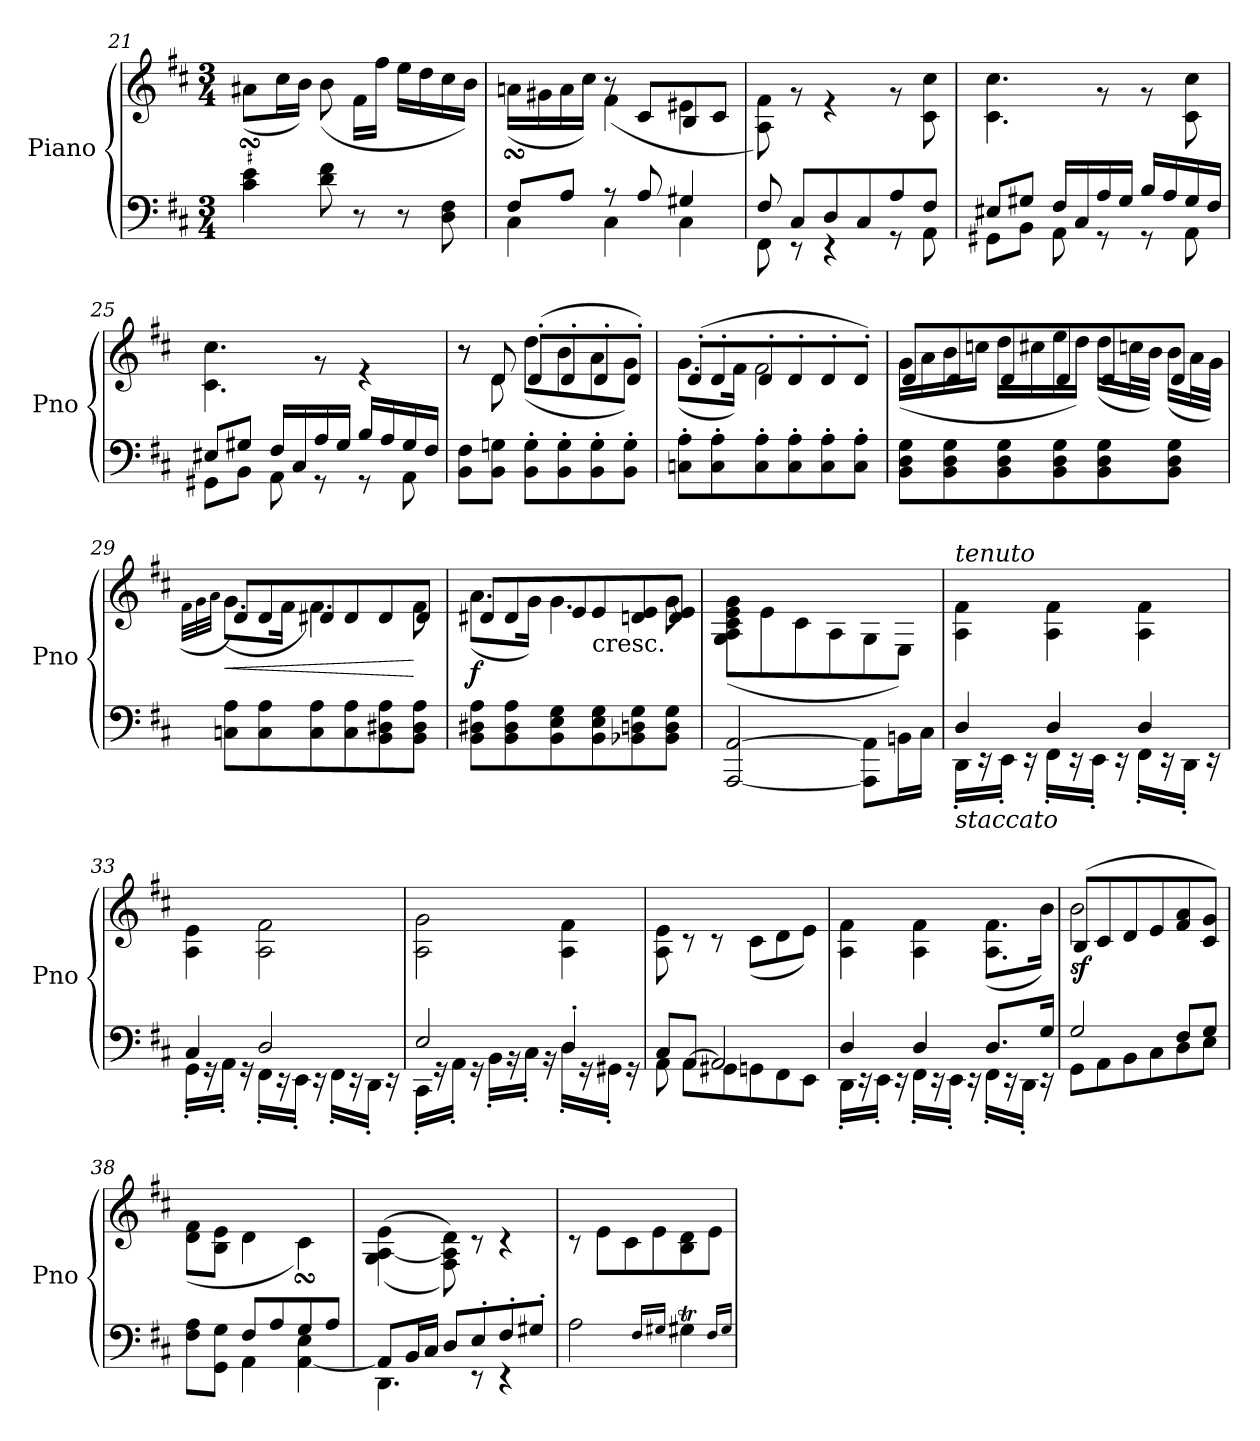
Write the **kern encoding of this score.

**kern	**kern	**dynam
*part1	*part1	*part1
*staff2	*staff1	*staff1/2
*I"Piano	*	*
*I'Pno	*	*
*clefF4	*clefG2	*
*k[f#c#]	*k[f#c#]	*
*D:	*D:	*
*M3/4	*M3/4	*
=21	=21	=21
*	*^	*
4c#\ 4e\	2.ryy	(<8a#XsSsS\L	.
.	.	16cc#\L	.
.	.	16b\JJ)	.
8d\ 8f#\	.	(<8b\	.
8r	.	16f#\LL	.
.	.	16ff#\JJ	.
8r	.	16ee\LL	.
.	.	16dd\	.
8D\ 8F#\	.	16cc#\	.
.	.	16b\JJ)	.
=22	=22	=22	=22
*^	*	*^	*
8F#/L	4C#\	2.ryy	(<16ansSSS\LL	4ryy	.
.	.	.	16g#X\	.	.
8A/J	.	.	16a\	.	.
.	.	.	16cc#\JJ)	.	.
8rA	4C#\	.	(<4f#\	8r	.
8A/	.	.	.	8c#/L	.
4G#X/	4C#\	.	4e#X\	8B/	.
.	.	.	.	8c#/J	.
*	*	*	*v	*v	*
!!LO:LB:g=z
=23	=23	=23	=23	=23
8F#/	8FF#\	2.ryy	8A\ 8f#\)	.
8C#/L	8rEE	.	8r	.
8D/	4rEE	.	4r	.
8C#/	.	.	.	.
8A/	8rGG	.	8r	.
8F#/J	8AA\	.	8c#\ 8cc#\	.
=24	=24	=24	=24	=24
8E#X/L	8GG#X\L	2.ryy	4.c#\ 4.cc#\	.
8G#X/J	8BB\J	.	.	.
16F#/LL	8AA\	.	.	.
16C#/	.	.	.	.
16A/	8rGG	.	8r	.
16G#/JJ	.	.	.	.
16B/LL	8rGG	.	8r	.
16A/	.	.	.	.
16G#/	8AA\	.	8c#\ 8cc#\	.
16F#/JJ	.	.	.	.
=25	=25	=25	=25	=25
8E#X/L	8GG#X\L	2.ryy	4.c#\ 4.cc#\	.
8G#X/J	8BB\J	.	.	.
16F#/LL	8AA\	.	.	.
16C#/	.	.	.	.
16A/	8rGG	.	8r	.
16G#/JJ	.	.	.	.
16B/LL	8rGG	.	4r	.
16A/	.	.	.	.
16G#/	8AA\	.	.	.
16F#/JJ	.	.	.	.
*v	*v	*	*	*
=26	=26	=26	=26
*	*	*^	*
8BB\ 8F#\L	2.ryy	8r	8r	.
8BB\ 8Gn\J	.	8d\	8d/	.
8BB\' 8G\'L	.	(<8dd\L	(>8d'/L	.
8BB\' 8G\'	.	8b\	8d'/	.
8BB\' 8G\'	.	8a\	8d'/	.
8BB\' 8G\'J	.	8g\J)	8d'/J)	.
!!LO:LB:g=z	!!	!!
=27	=27	=27	=27	=27
8Cn\' 8A\'L	2.ryy	(<8.g\L	(>8d'/L	.
8C\' 8A\'	.	.	8d'/	.
.	.	16f#\Jk)	.	.
8C\' 8A\'	.	2f#\	8d'/	.
8C\' 8A\'	.	.	8d'/	.
8C\' 8A\'	.	.	8d'/	.
8C\' 8A\'J	.	.	8d'/J)	.
=28	=28	=28	=28	=28
8BB\ 8D\ 8G\L	2ryy	(<16g\LL	8d/L	.
.	.	16a\	.	.
8BB\ 8D\ 8G\	.	16b\	8d/	.
.	.	16ccn\JJ	.	.
8BB\ 8D\ 8G\	.	16dd\LL	8d/	.
.	.	16cc#X\	.	.
8BB\ 8D\ 8G\	.	16ee\	8d/	.
.	.	16dd\JJ)	.	.
8BB\ 8D\ 8G\	16ryy	(<16dd\LL	8d/	.
.	16ryy	32ccn\L	.	.
.	.	32b\JJJ)	.	.
8BB\ 8D\ 8G\J	8ryy	(<16b\LL	8d/J	.
.	.	32a\L	.	.
.	.	32g\JJJ)	.	.
=29	=29	=29	=29	=29
.	.	(<32qf#\LLL	.	.
.	.	32qg\	.	.
.	.	32qa\JJJ	.	.
!	!	!	!	!LO:HP:b
8Cn\ 8A\L	2.ryy	(<8.g\L)	8d/L	<
8C\ 8A\	.	.	8d/	.
.	.	16f#\Jk	.	.
8C\ 8A\	.	4.f#\)	8d#X/	.
8C\ 8A\	.	.	8d#/	.
8BB\ 8D#X\ 8A\	.	.	8d#/	.
8BB\ 8D#\ 8A\J	.	8f#\	8d#/J	[
!!LO:LB:g=z	!!	!!
=30	=30	=30	=30	=30
!	!	!	!	!LO:DY:b
8BB\ 8D#X\ 8A\L	2.ryy	(<8.a\L	8d#X/L	f
8BB\ 8D#\ 8A\	.	.	8d#/	.
.	.	16g\Jk)	.	.
8BB\ 8E\ 8G\	.	4.g\	8e/	.
!	!	!	!LO:TX:b:t=cresc.	!
8BB\ 8E\ 8G\	.	.	8e/	.
8BB-X\ 8Dn\ 8G\	.	.	8dn/ 8e/	.
8BB-\ 8D\ 8G\J	.	8g\	8d/ 8e/J	.
=31	=31	=31	=31	=31
!	!	!	!	!LO:DY:b
*	*	*v	*v	*
[2AAA/ [2AA/	2.ryy	(>8G\ 8A\ 8c#\ 8e\ 8g\L	other-dynamics
.	.	8e\	.
.	.	8c#\	.
.	.	8A\	.
8AAA\] 8AA\]L	.	8G\	.
16BBn\L	.	8E\J)	.
16C#\JJ	.	.	.
=32	=32	=32	=32
*^	*	*	*
!	!	!LO:TX:a:i:t=tenuto	!	!
!LO:TX:b:i:t=staccato	!	!	!	!
4D/	16DD'\LL	2.ryy	4A\ 4f#\	.
.	16rEE	.	.	.
.	16EE'\JJ	.	.	.
.	16rEE	.	.	.
4D/	16FF#'\LL	.	4A\ 4f#\	.
.	16rEE	.	.	.
.	16EE'\JJ	.	.	.
.	16rEE	.	.	.
4D/	16FF#'\LL	.	4A\ 4f#\	.
.	16rEE	.	.	.
.	16DD'\JJ	.	.	.
.	16rEE	.	.	.
=33	=33	=33	=33	=33
4C#/	16GG'\LL	2.ryy	4A\ 4e\	.
.	16rGG	.	.	.
.	16AA'\JJ	.	.	.
.	16rGG	.	.	.
2D/	16FF#'\LL	.	2A\ 2f#\	.
.	16rEE	.	.	.
.	16EE'\JJ	.	.	.
.	16rEE	.	.	.
.	16FF#'\LL	.	.	.
.	16rEE	.	.	.
.	16DD'\JJ	.	.	.
.	16rEE	.	.	.
!!LO:LB:g=z	!!
=34	=34	=34	=34	=34
2E/	16CC#'\LL	2.ryy	2A\ 2g\	.
.	16rGG	.	.	.
.	16AA'\JJ	.	.	.
.	16rGG	.	.	.
.	16BB'\LL	.	.	.
.	16rBB	.	.	.
.	16C#'\JJ	.	.	.
.	16rBB	.	.	.
4D'/	16D'\LL	.	4A\ 4f#\	.
.	16rGG	.	.	.
.	16GG#X'\JJ	.	.	.
.	16rGG	.	.	.
=35	=35	=35	=35	=35
8C#/L	8AA\	2.ryy	8A\ 8e\	.
[8AA/J	8AA\L	.	8r	.
2AA/]	8GG#X\	.	8r	.
.	8GGn\	.	(<8c#\L	.
.	8FF#\	.	8d\	.
.	8EE\J	.	8e\J)	.
=36	=36	=36	=36	=36
4D/	16DD'\LL	2.ryy	4A\ 4f#\	.
.	16rEE	.	.	.
.	16EE'\JJ	.	.	.
.	16rEE	.	.	.
4D/	16FF#'\LL	.	4A\ 4f#\	.
.	16rEE	.	.	.
.	16EE'\JJ	.	.	.
.	16rEE	.	.	.
8.D/L	16FF#'\LL	.	(<8.A\ 8.f#\L	.
.	16rEE	.	.	.
.	16DD'\JJ	.	.	.
16G/Jk	16rEE	.	16b\Jk)	.
=37	=37	=37	=37	=37
*	*	*	*^	*
!	!	!	!	!	!LO:DY:b
2G/	8GG\L	2.ryy	2b\	(>8B/L	sf
.	8AA\	.	.	8c#/	.
.	8BB\	.	.	8d/	.
.	8C#\	.	.	8e/	.
8F#/L	8D\	.	4ryy	8f#/ 8a/	.
8G/J	8E\J	.	.	8c#/ 8g/J)	.
*	*	*	*v	*v	*
!!LO:PB:g=z
=38	=38	=38	=38	=38
4ryy	8F#\ 8A\L	2.ryy	(<8d\ 8f#\L	.
.	8GG\ 8G\J	.	8B\ 8e\J	.
8F#/L	4AA\	.	4d\	.
8A/	.	.	.	.
8G/	[4AA\ 4E\	.	4c#sSsS\)	.
8A/J	.	.	.	.
=39	=39	=39	=39	=39
8AA/L]	4.DD\	2.ryy	(<(<4G\ [4A\ 4e\	.
16BB/L	.	.	.	.
16C#/JJ	.	.	.	.
8D/L	.	.	8F#\ 8A\] 8d\))	.
8E'/	8rEE	.	8r	.
8F#'/	4rEE	.	4r	.
8G#X'/J	.	.	.	.
*v	*v	*	*	*
=40	=40	=40	=40
2A\	2.ryy	8r	.
.	.	8e\L	.
.	.	8c#\	.
.	.	8e\	.
16qF#/LL	.	.	.
16qG#X/JJ	.	.	.
4G#t\	.	8B\ 8d\	.
.	.	8e\J	.
*	*v	*v	*
16qF#/LL	.	.
16qG#/JJ	.	.
=	=	=
*-	*-	*-
